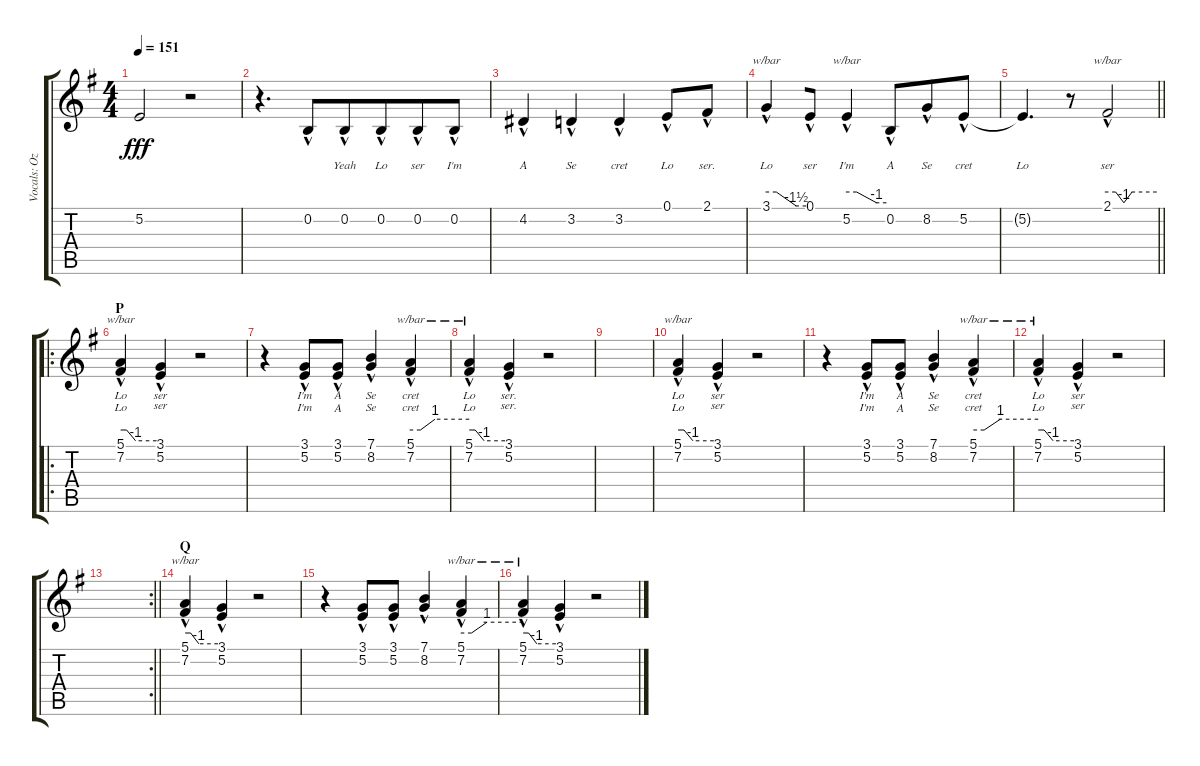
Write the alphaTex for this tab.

\track ("Vocals: Ozzy" "Vocals: Oz") {instrument lead2sawtooth}
\staff {score tabs}
\tuning (E4 B3 G3 D3 A2 E2) {hide}
\ts (4 4)
\tempo 151
\clef g2
\ks g
5.2{t}.2{lyrics (0 "") lyrics (1 "") lyrics (2 "") lyrics (3 "") lyrics (4 "") dy fff} r.2 |
r.4{d} 0.2{hac}.8{lyrics (0 "") lyrics (1 "") lyrics (2 "") lyrics (3 "") lyrics (4 "") beam merge} 0.2{hac}.8{lyrics (0 "Yeah") lyrics (1 "") lyrics (2 "") lyrics (3 "") lyrics (4 "")} 0.2{hac}.8{lyrics (0 "Lo") lyrics (1 "") lyrics (2 "") lyrics (3 "") lyrics (4 "") beam merge} 0.2{hac}.8{lyrics (0 "ser") lyrics (1 "") lyrics (2 "") lyrics (3 "") lyrics (4 "")} 0.2{hac}.8{lyrics (0 "I'm") lyrics (1 "") lyrics (2 "") lyrics (3 "") lyrics (4 "")} |
4.2{hac}.4{lyrics (0 "A") lyrics (1 "") lyrics (2 "") lyrics (3 "") lyrics (4 "")} 3.2{hac}.4{lyrics (0 "Se") lyrics (1 "") lyrics (2 "") lyrics (3 "") lyrics (4 "")} 3.2{hac}.4{lyrics (0 "cret") lyrics (1 "") lyrics (2 "") lyrics (3 "") lyrics (4 "")} 0.1{hac}.8{lyrics (0 "Lo") lyrics (1 "") lyrics (2 "") lyrics (3 "") lyrics (4 "")} 2.1{hac}.8{lyrics (0 "ser.") lyrics (1 "") lyrics (2 "") lyrics (3 "") lyrics (4 "")} |
3.1{hac}.4{tbe (custom default 0 0 15 0 45 -6 60 -6) lyrics (0 "Lo") lyrics (1 "") lyrics (2 "") lyrics (3 "") lyrics (4 "") beam merge} 0.1{hac}.8{lyrics (0 "ser") lyrics (1 "") lyrics (2 "") lyrics (3 "") lyrics (4 "")} 5.2{hac}.4{tbe (custom default 0 0 15 0 45 -4 60 -4) lyrics (0 "I'm") lyrics (1 "") lyrics (2 "") lyrics (3 "") lyrics (4 "")} 0.2{hac}.8{lyrics (0 "A") lyrics (1 "") lyrics (2 "") lyrics (3 "") lyrics (4 "") beam merge} 8.2{hac}.8{lyrics (0 "Se") lyrics (1 "") lyrics (2 "") lyrics (3 "") lyrics (4 "")} 5.2{hac}.8{lyrics (0 "cret") lyrics (1 "") lyrics (2 "") lyrics (3 "") lyrics (4 "")} |
\barLineRight lightlight
5.2{t}.4{d lyrics (0 "Lo") lyrics (1 "") lyrics (2 "") lyrics (3 "") lyrics (4 "")} r.8 2.1{hac}.2{tbe (custom default 0 0 10 0 20 -4 30 0 60 0) lyrics (0 "ser") lyrics (1 "") lyrics (2 "") lyrics (3 "") lyrics (4 "")} |
\ro
\section ("" "P")
(5.1{hac} 7.2{hac}).4{tbe (custom default 0 0 10 0 25 -4 60 -4) lyrics (0 "Lo") lyrics (1 "Lo") lyrics (2 "") lyrics (3 "") lyrics (4 "")} (3.1{hac} 5.2{hac}).4{lyrics (0 "ser") lyrics (1 "ser") lyrics (2 "") lyrics (3 "") lyrics (4 "")} r.2 |
r.4 (3.1{hac} 5.2{hac}).8{lyrics (0 "I'm") lyrics (1 "I'm") lyrics (2 "") lyrics (3 "") lyrics (4 "")} (3.1{hac} 5.2{hac}).8{lyrics (0 "A") lyrics (1 "A") lyrics (2 "") lyrics (3 "") lyrics (4 "")} (7.1{hac} 8.2{hac}).4{lyrics (0 "Se") lyrics (1 "Se") lyrics (2 "") lyrics (3 "") lyrics (4 "")} (5.1{hac} 7.2{hac}).4{tbe (custom default 0 0 10 0 25 4 60 4) lyrics (0 "cret") lyrics (1 "cret") lyrics (2 "") lyrics (3 "") lyrics (4 "")} |
(5.1{hac} 7.2{hac}).4{tbe (custom default 0 0 10 0 25 -4 60 -4) lyrics (0 "Lo") lyrics (1 "Lo") lyrics (2 "") lyrics (3 "") lyrics (4 "")} (3.1{hac} 5.2{hac}).4{lyrics (0 "ser.") lyrics (1 "ser.") lyrics (2 "") lyrics (3 "") lyrics (4 "")} r.2 |
|
(5.1{hac} 7.2{hac}).4{tbe (custom default 0 0 10 0 25 -4 60 -4) lyrics (0 "Lo") lyrics (1 "Lo") lyrics (2 "") lyrics (3 "") lyrics (4 "")} (3.1{hac} 5.2{hac}).4{lyrics (0 "ser") lyrics (1 "ser") lyrics (2 "") lyrics (3 "") lyrics (4 "")} r.2 |
r.4 (3.1{hac} 5.2{hac}).8{lyrics (0 "I'm") lyrics (1 "I'm") lyrics (2 "") lyrics (3 "") lyrics (4 "")} (3.1{hac} 5.2{hac}).8{lyrics (0 "A") lyrics (1 "A") lyrics (2 "") lyrics (3 "") lyrics (4 "")} (7.1{hac} 8.2{hac}).4{lyrics (0 "Se") lyrics (1 "Se") lyrics (2 "") lyrics (3 "") lyrics (4 "")} (5.1{hac} 7.2{hac}).4{tbe (custom default 0 0 10 0 25 4 60 4) lyrics (0 "cret") lyrics (1 "cret") lyrics (2 "") lyrics (3 "") lyrics (4 "")} |
(5.1{hac} 7.2{hac}).4{tbe (custom default 0 0 10 0 25 -4 60 -4) lyrics (0 "Lo") lyrics (1 "Lo") lyrics (2 "") lyrics (3 "") lyrics (4 "")} (3.1{hac} 5.2{hac}).4{lyrics (0 "ser") lyrics (1 "ser") lyrics (2 "") lyrics (3 "") lyrics (4 "")} r.2 |
\rc 2
\barLineRight lightlight
|
\section ("" "Q")
(5.1{hac} 7.2{hac}).4{tbe (custom default 0 0 10 0 25 -4 60 -4)} (3.1{hac} 5.2{hac}).4 r.2 |
r.4 (3.1{hac} 5.2{hac}).8 (3.1{hac} 5.2{hac}).8 (7.1{hac} 8.2{hac}).4 (5.1{hac} 7.2{hac}).4{tbe (custom default 0 0 10 0 25 4 60 4)} |
(5.1{hac} 7.2{hac}).4{tbe (custom default 0 0 10 0 25 -4 60 -4)} (3.1{hac} 5.2{hac}).4 r.2
